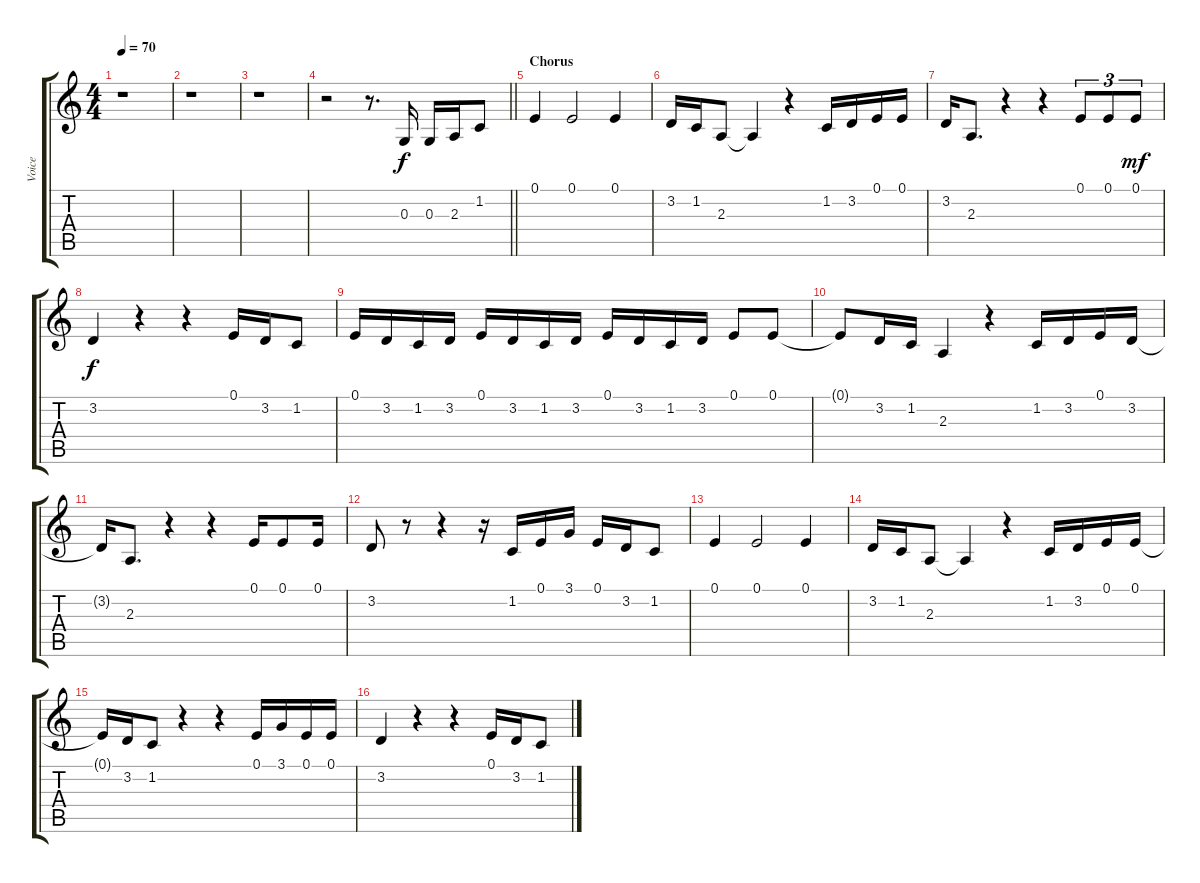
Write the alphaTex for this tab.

\track ("Voice" "Voice") {instrument altosax}
\staff {score tabs}
\tuning (E4 B3 G3 D3 A2 E2) {hide}
\ts (4 4)
\tempo 70
\clef g2
\ks c
r.1{dy f instrument altosax} |
r.1 |
r.1 |
\barLineRight lightlight
r.2 r.8{d} 0.3.16 0.3.16 2.3.16 1.2.8 |
\section ("" "Chorus")
0.1.4 0.1.2 0.1.4 |
3.2.16 1.2.16 2.3.8 2.3{t}.4 r.4 1.2.16 3.2.16 0.1.16 0.1.16 |
3.2.16 2.3.8{d} r.4 r.4 0.1.8{tu (3 2)} 0.1.8{tu (3 2)} 0.1.8{tu (3 2) dy mf} |
3.2.4{dy f} r.4 r.4 0.1.16 3.2.16 1.2.8 |
0.1.16 3.2.16 1.2.16 3.2.16 0.1.16 3.2.16 1.2.16 3.2.16 0.1.16 3.2.16 1.2.16 3.2.16 0.1.8 0.1.8 |
0.1{t}.8 3.2.16 1.2.16 2.3.4 r.4 1.2.16 3.2.16 0.1.16 3.2.16 |
3.2{t}.16 2.3.8{d} r.4 r.4 0.1.16 0.1.8 0.1.16 |
3.2.8 r.8 r.4 r.16 1.2.16 0.1.16 3.1.16 0.1.16 3.2.16 1.2.8 |
0.1.4 0.1.2 0.1.4 |
3.2.16 1.2.16 2.3.8 2.3{t}.4 r.4 1.2.16 3.2.16 0.1.16 0.1.16 |
0.1{t}.16 3.2.16 1.2.8 r.4 r.4 0.1.16 3.1.16 0.1.16 0.1.16 |
3.2.4 r.4 r.4 0.1.16 3.2.16 1.2.8
